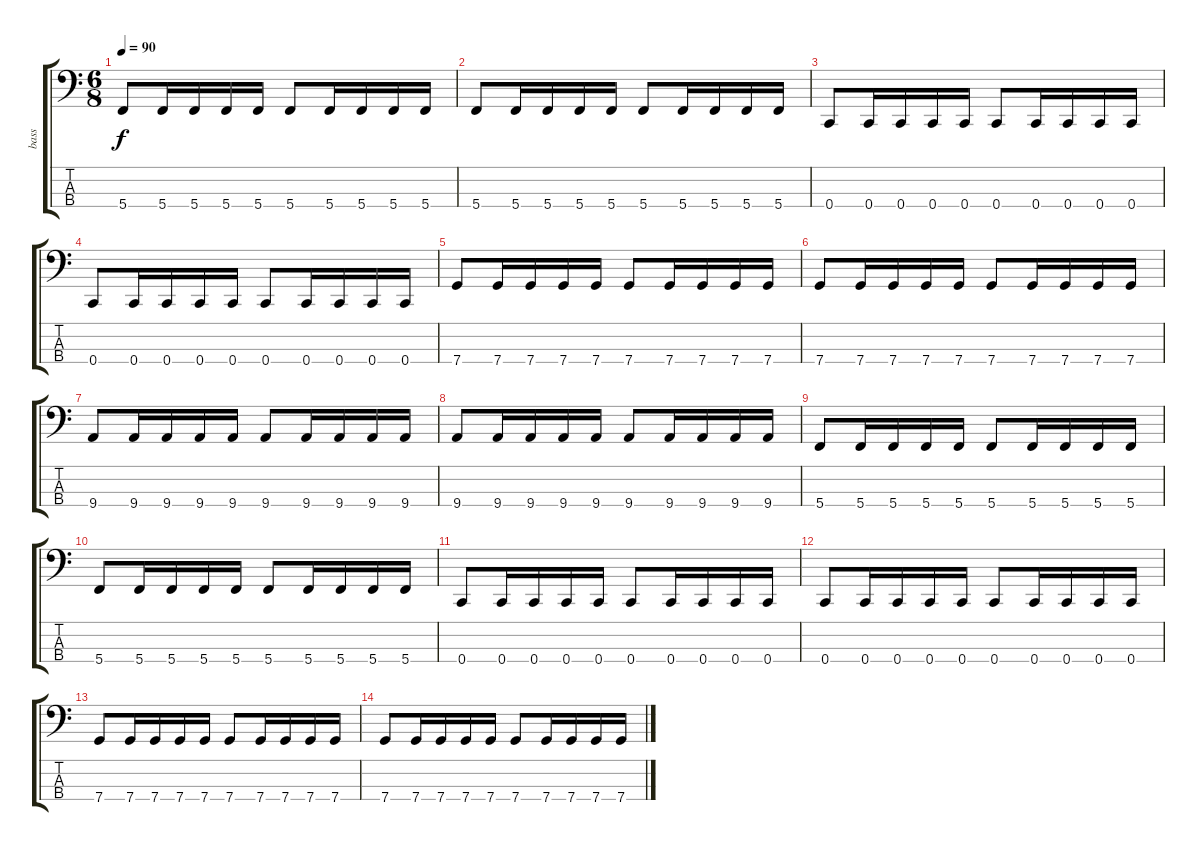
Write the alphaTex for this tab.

\track ("bass" "bass") {instrument electricbasspick}
\staff {score tabs}
\tuning (F2 C2 G1 C1) {hide}
\ts (6 8)
\tempo 90
\clef f4
\ks c
5.4.8{dy f} 5.4.16 5.4.16 5.4.16 5.4.16 5.4.8 5.4.16 5.4.16 5.4.16 5.4.16 |
5.4.8 5.4.16 5.4.16 5.4.16 5.4.16 5.4.8 5.4.16 5.4.16 5.4.16 5.4.16 |
0.4.8 0.4.16 0.4.16 0.4.16 0.4.16 0.4.8 0.4.16 0.4.16 0.4.16 0.4.16 |
0.4.8 0.4.16 0.4.16 0.4.16 0.4.16 0.4.8 0.4.16 0.4.16 0.4.16 0.4.16 |
7.4.8 7.4.16 7.4.16 7.4.16 7.4.16 7.4.8 7.4.16 7.4.16 7.4.16 7.4.16 |
7.4.8 7.4.16 7.4.16 7.4.16 7.4.16 7.4.8 7.4.16 7.4.16 7.4.16 7.4.16 |
9.4.8 9.4.16 9.4.16 9.4.16 9.4.16 9.4.8 9.4.16 9.4.16 9.4.16 9.4.16 |
9.4.8 9.4.16 9.4.16 9.4.16 9.4.16 9.4.8 9.4.16 9.4.16 9.4.16 9.4.16 |
5.4.8 5.4.16 5.4.16 5.4.16 5.4.16 5.4.8 5.4.16 5.4.16 5.4.16 5.4.16 |
5.4.8 5.4.16 5.4.16 5.4.16 5.4.16 5.4.8 5.4.16 5.4.16 5.4.16 5.4.16 |
0.4.8 0.4.16 0.4.16 0.4.16 0.4.16 0.4.8 0.4.16 0.4.16 0.4.16 0.4.16 |
0.4.8 0.4.16 0.4.16 0.4.16 0.4.16 0.4.8 0.4.16 0.4.16 0.4.16 0.4.16 |
7.4.8 7.4.16 7.4.16 7.4.16 7.4.16 7.4.8 7.4.16 7.4.16 7.4.16 7.4.16 |
7.4.8 7.4.16 7.4.16 7.4.16 7.4.16 7.4.8 7.4.16 7.4.16 7.4.16 7.4.16
